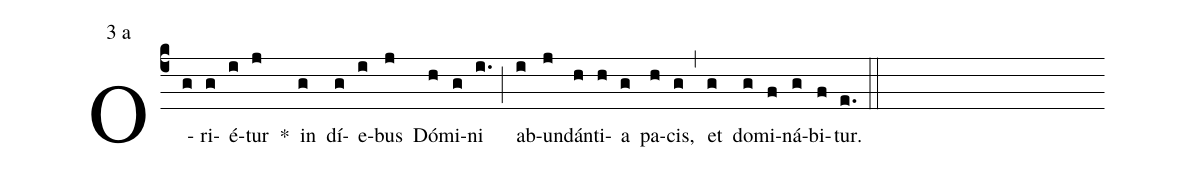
mode:3 a;
%%
(c4) O(g)ri(g)é(i)tur(j) *() in(g) dí(g)e(i)bus(j) Dó(h)mi(g)ni(i.) (;) ab(i)un(j)dán(h)ti(h)a(g) pa(h)cis,(g) (,) et(g) do(g)mi(f)ná(g)bi(f)tur.(e.) (::)
